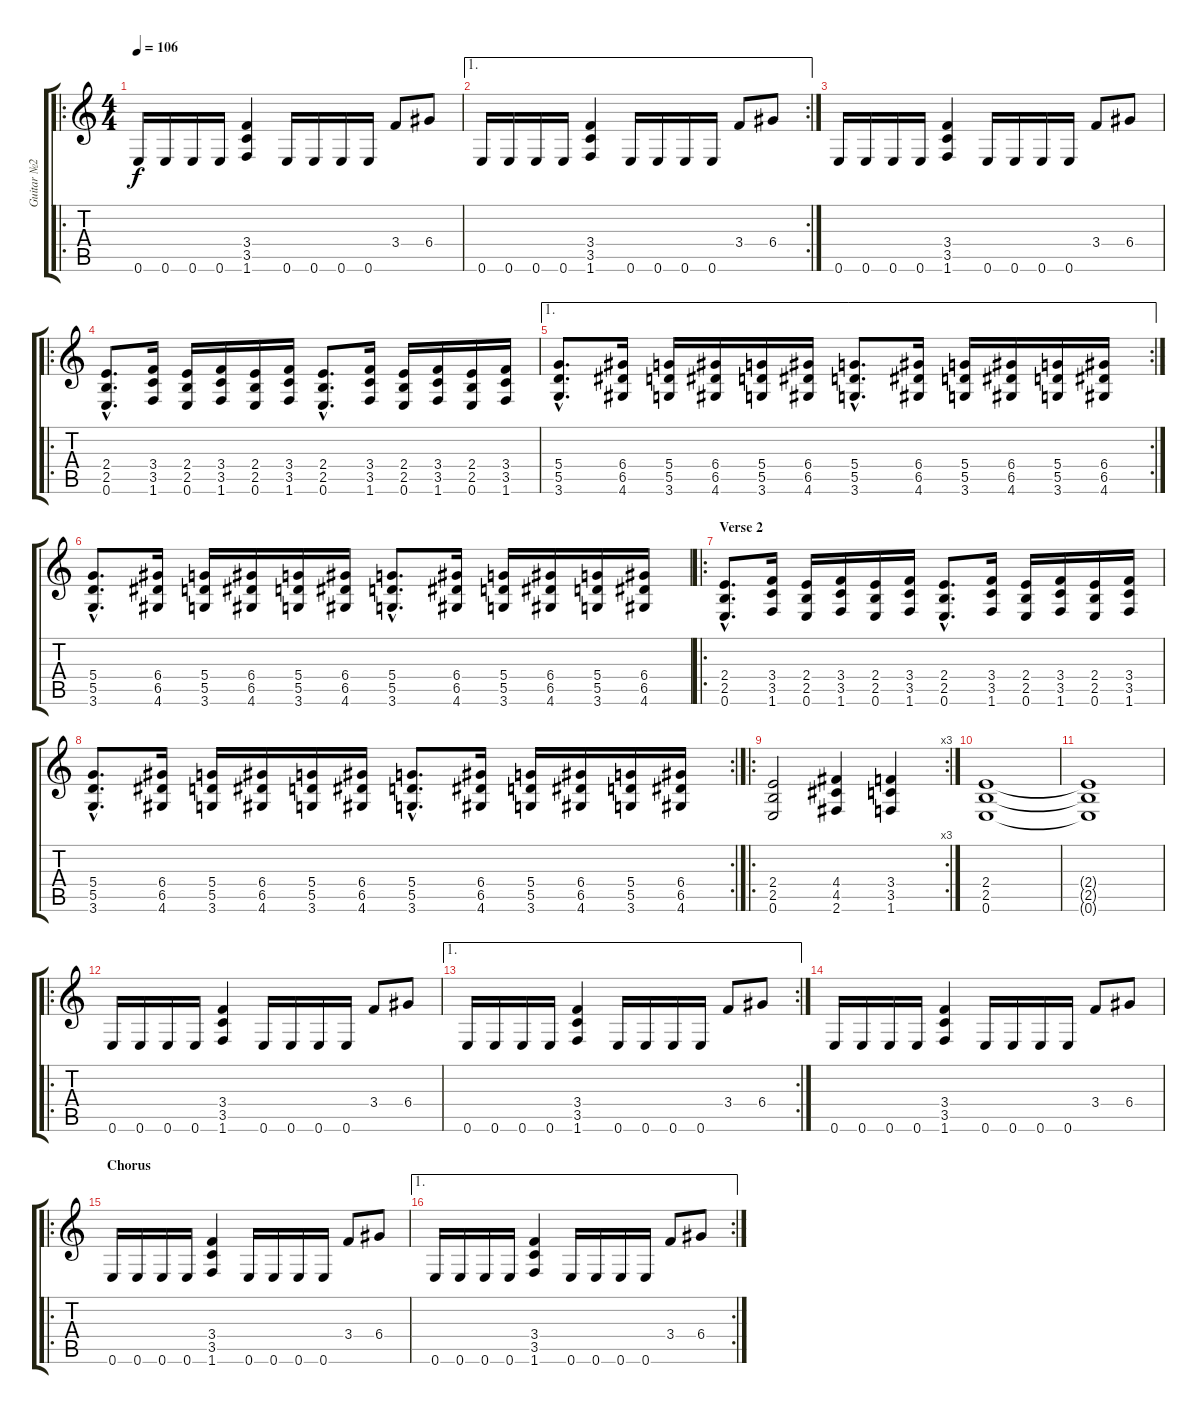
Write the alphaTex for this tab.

\track ("Guitar №2" "Guitar №2") {instrument distortionguitar}
\staff {score tabs}
\tuning (E4 B3 G3 D3 A2 E2) {hide}
\ro
\ts (4 4)
\tempo 106
\clef g2
\ks c
0.6.16{dy f} 0.6.16 0.6.16 0.6.16 (3.4 3.5 1.6).4 0.6.16 0.6.16 0.6.16 0.6.16 3.4.8 6.4.8 |
\ae 1
\rc 2
0.6.16 0.6.16 0.6.16 0.6.16 (3.4 3.5 1.6).4 0.6.16 0.6.16 0.6.16 0.6.16 3.4.8 6.4.8 |
0.6.16 0.6.16 0.6.16 0.6.16 (3.4 3.5 1.6).4 0.6.16 0.6.16 0.6.16 0.6.16 3.4.8 6.4.8 |
\ro
(2.4{hac} 2.5{hac} 0.6{hac}).8{d} (3.4 3.5 1.6).16 (2.4 2.5 0.6).16 (3.4 3.5 1.6).16 (2.4 2.5 0.6).16 (3.4 3.5 1.6).16 (2.4{hac} 2.5{hac} 0.6{hac}).8{d} (3.4 3.5 1.6).16 (2.4 2.5 0.6).16 (3.4 3.5 1.6).16 (2.4 2.5 0.6).16 (3.4 3.5 1.6).16 |
\ae 1
\rc 2
(5.4{hac} 5.5{hac} 3.6{hac}).8{d} (6.4 6.5 4.6).16 (5.4 5.5 3.6).16 (6.4 6.5 4.6).16 (5.4 5.5 3.6).16 (6.4 6.5 4.6).16 (5.4{hac} 5.5{hac} 3.6{hac}).8{d} (6.4 6.5 4.6).16 (5.4 5.5 3.6).16 (6.4 6.5 4.6).16 (5.4 5.5 3.6).16 (6.4 6.5 4.6).16 |
(5.4{hac} 5.5{hac} 3.6{hac}).8{d} (6.4 6.5 4.6).16 (5.4 5.5 3.6).16 (6.4 6.5 4.6).16 (5.4 5.5 3.6).16 (6.4 6.5 4.6).16 (5.4{hac} 5.5{hac} 3.6{hac}).8{d} (6.4 6.5 4.6).16 (5.4 5.5 3.6).16 (6.4 6.5 4.6).16 (5.4 5.5 3.6).16 (6.4 6.5 4.6).16 |
\ro
\section ("" "Verse 2")
(2.4{hac} 2.5{hac} 0.6{hac}).8{d} (3.4 3.5 1.6).16 (2.4 2.5 0.6).16 (3.4 3.5 1.6).16 (2.4 2.5 0.6).16 (3.4 3.5 1.6).16 (2.4{hac} 2.5{hac} 0.6{hac}).8{d} (3.4 3.5 1.6).16 (2.4 2.5 0.6).16 (3.4 3.5 1.6).16 (2.4 2.5 0.6).16 (3.4 3.5 1.6).16 |
\rc 2
(5.4{hac} 5.5{hac} 3.6{hac}).8{d} (6.4 6.5 4.6).16 (5.4 5.5 3.6).16 (6.4 6.5 4.6).16 (5.4 5.5 3.6).16 (6.4 6.5 4.6).16 (5.4{hac} 5.5{hac} 3.6{hac}).8{d} (6.4 6.5 4.6).16 (5.4 5.5 3.6).16 (6.4 6.5 4.6).16 (5.4 5.5 3.6).16 (6.4 6.5 4.6).16 |
\ro
\rc 3
(2.4 2.5 0.6).2 (4.4 4.5 2.6).4 (3.4 3.5 1.6).4 |
(2.4 2.5 0.6).1 |
(2.4{t} 2.5{t} 0.6{t}).1 |
\ro
0.6.16 0.6.16 0.6.16 0.6.16 (3.4 3.5 1.6).4 0.6.16 0.6.16 0.6.16 0.6.16 3.4.8 6.4.8 |
\ae 1
\rc 2
0.6.16 0.6.16 0.6.16 0.6.16 (3.4 3.5 1.6).4 0.6.16 0.6.16 0.6.16 0.6.16 3.4.8 6.4.8 |
0.6.16 0.6.16 0.6.16 0.6.16 (3.4 3.5 1.6).4 0.6.16 0.6.16 0.6.16 0.6.16 3.4.8 6.4.8 |
\ro
\section ("" "Chorus")
0.6.16 0.6.16 0.6.16 0.6.16 (3.4 3.5 1.6).4 0.6.16 0.6.16 0.6.16 0.6.16 3.4.8 6.4.8 |
\ae 1
\rc 2
0.6.16 0.6.16 0.6.16 0.6.16 (3.4 3.5 1.6).4 0.6.16 0.6.16 0.6.16 0.6.16 3.4.8 6.4.8
